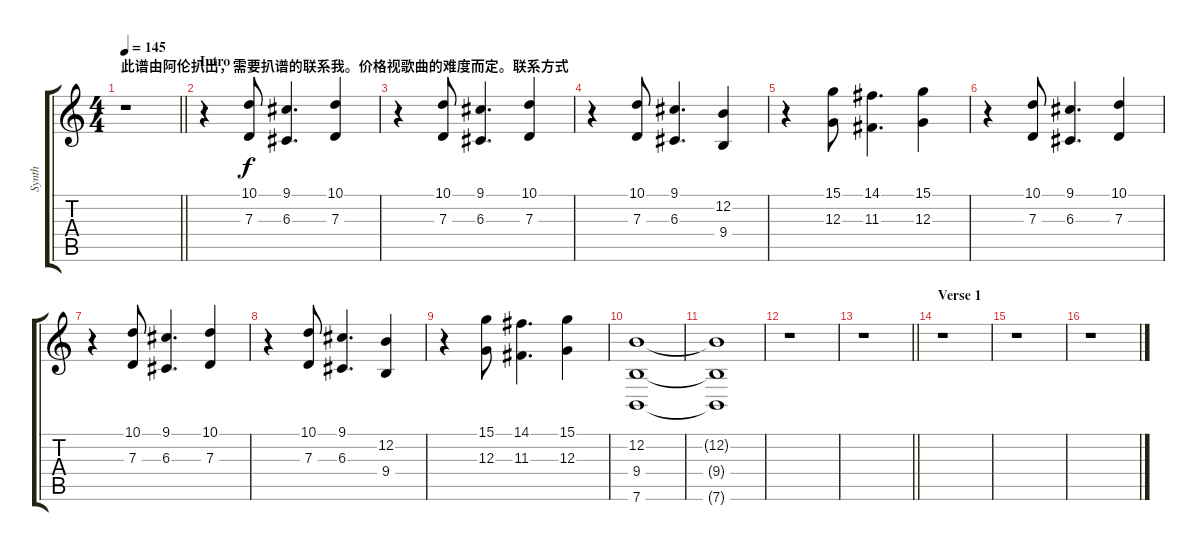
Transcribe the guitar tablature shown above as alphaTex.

\track ("Synth" "Synth") {instrument churchorgan}
\staff {score tabs}
\tuning (E4 B3 G3 D3 A2 E2) {hide}
\ts (4 4)
\section ("" "此谱由阿伦扒出，需要扒谱的联系我。价格视歌曲的难度而定。联系方式")
\tempo 145
\clef g2
\barLineRight lightlight
\ks c
r.1{dy f instrument churchorgan} |
\section ("" "Intro")
r.4 (10.1 7.3).8 (9.1 6.3).4{d} (10.1 7.3).4 |
r.4 (10.1 7.3).8 (9.1 6.3).4{d} (10.1 7.3).4 |
r.4 (10.1 7.3).8 (9.1 6.3).4{d} (12.2 9.4).4 |
r.4 (15.1 12.3).8 (14.1 11.3).4{d} (15.1 12.3).4 |
r.4 (10.1 7.3).8 (9.1 6.3).4{d} (10.1 7.3).4 |
r.4 (10.1 7.3).8 (9.1 6.3).4{d} (10.1 7.3).4 |
r.4 (10.1 7.3).8 (9.1 6.3).4{d} (12.2 9.4).4 |
r.4 (15.1 12.3).8 (14.1 11.3).4{d} (15.1 12.3).4 |
(12.2 9.4 7.6).1 |
(12.2{t} 9.4{t} 7.6{t}).1 |
r.1 |
\barLineRight lightlight
r.1 |
\section ("" "Verse 1")
r.1 |
r.1 |
r.1
